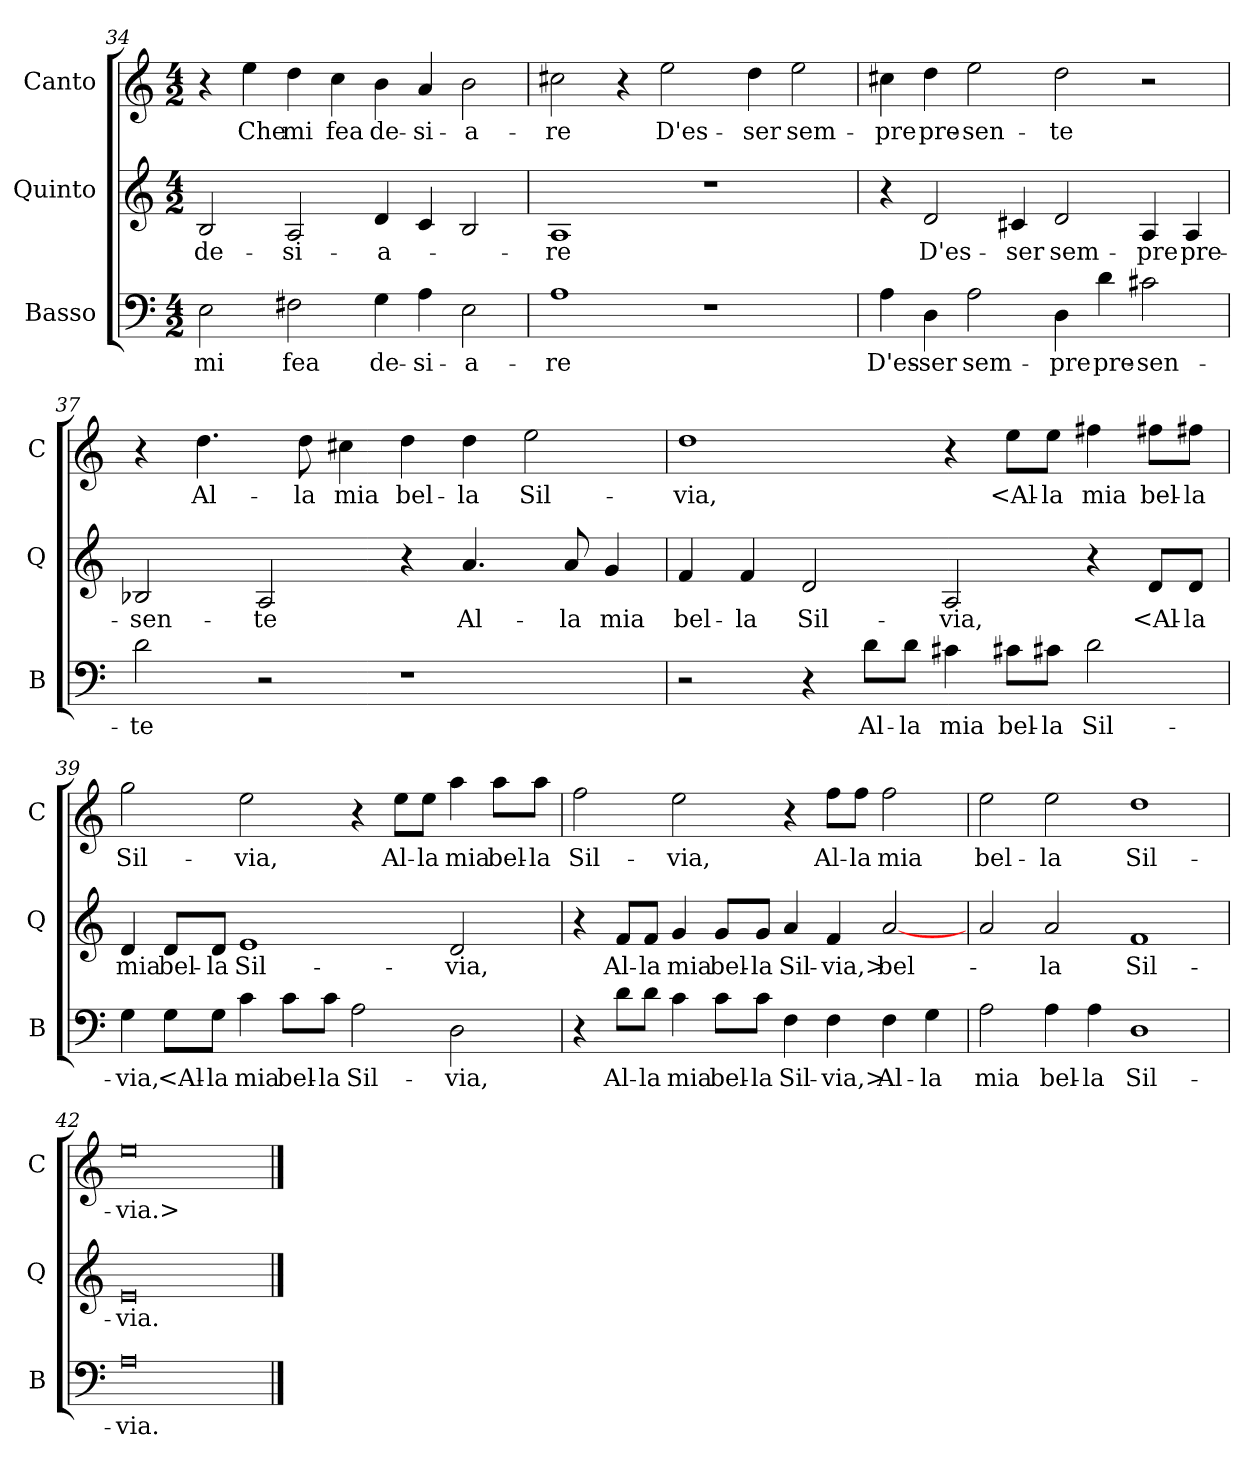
**kern	**text	**kern	**text	**kern	**text
*part3	*part3	*part2	*part2	*part1	*part1
*staff3	*staff3	*staff2	*staff2	*staff1	*staff1
*I"Basso	*	*I"Quinto	*	*I"Canto	*
*I'B	*	*I'Q	*	*I'C	*
*clefF4	*	*clefG2	*	*clefG2	*
*k[]	*	*k[]	*	*k[]	*
*M4/2	*	*M4/2	*	*M4/2	*
=34	=34	=34	=34	=34	=34
2E	mi	2B	de-	4r	.
.	.	.	.	4ee	Che
2F#X	fea	2A	-si-	4dd	mi
.	.	.	.	4cc	fea
4G	de-	4d	-a-	4b	de-
4A	-si-	4c	.	4a	-si-
2E	-a-	2B	.	2b	-a-
=35	=35	=35	=35	=35	=35
1A	-re	1A	-re	2cc#X	-re
.	.	.	.	4r	.
.	.	.	.	2ee	D'es-
1r	.	1r	.	.	.
.	.	.	.	4dd	-ser
.	.	.	.	2ee	sem-
=36	=36	=36	=36	=36	=36
4A	D'es-	4r	.	4cc#X	-pre
4D	-ser	2d	D'es-	4dd	pre-
2A	sem-	.	.	2ee	-sen-
.	.	4c#X	-ser	.	.
4D	-pre	2d	sem-	2dd	-te
4d	pre-	.	.	.	.
2c#X	-sen-	4A	-pre	2r	.
.	.	4A	pre-	.	.
=37	=37	=37	=37	=37	=37
2d	-te	2B-X	-sen-	4r	.
.	.	.	.	4.dd	Al-
2r	.	2A	-te	.	.
.	.	.	.	8dd	-la
.	.	.	.	4cc#X	mia
1r	.	4r	.	4dd	bel-
.	.	4.a	Al-	4dd	-la
.	.	.	.	2ee	Sil-
.	.	8a	-la	.	.
.	.	4g	mia	.	.
=38	=38	=38	=38	=38	=38
2r	.	4f	bel-	1dd	-via,
.	.	4f	-la	.	.
4r	.	2d	Sil-	.	.
8dL	Al-	.	.	.	.
8dJ	-la	.	.	.	.
4c#X	mia	2A	-via,	4r	.
8c#XL	bel-	.	.	8eeL	<Al-
8c#XJ	-la	.	.	8eeJ	-la
2d	Sil-	4r	.	4ff#X	mia
.	.	8dL	<Al-	8ff#XL	bel-
.	.	8dJ	-la	8ff#XJ	-la
=39	=39	=39	=39	=39	=39
4G	-via,	4d	mia	2gg	Sil-
8GL	<Al-	8dL	bel-	.	.
8GJ	-la	8dJ	-la	.	.
4c	mia	1e	Sil-	2ee	-via,
8cL	bel-	.	.	.	.
8cJ	-la	.	.	.	.
2A	Sil-	.	.	4r	.
.	.	.	.	8eeL	Al-
.	.	.	.	8eeJ	-la
2D	-via,	2d	-via,	4aa	mia
.	.	.	.	8aaL	bel-
.	.	.	.	8aaJ	-la
=40	=40	=40	=40	=40	=40
4r	.	4r	.	2ff	Sil-
8dL	Al-	8fL	Al-	.	.
8dJ	-la	8fJ	-la	.	.
4c	mia	4g	mia	2ee	-via,
8cL	bel-	8gL	bel-	.	.
8cJ	-la	8gJ	-la	.	.
4F	Sil-	4a	Sil-	4r	.
4F	-via,>	4f	-via,>	8ffL	Al-
.	.	.	.	8ffJ	-la
4F	Al-	[2a	bel-	2ff	mia
4G	-la	.	.	.	.
=41	=41	=41	=41	=41	=41
2A	mia	2a	.	2ee	bel-
4A	bel-	2a	-la	2ee	-la
4A	-la	.	.	.	.
1D	Sil-	1f	Sil-	1dd	Sil-
=42	=42	=42	=42	=42	=42
0A	-via.	0e	-via.	0ee	-via.>
==	==	==	==	==	==
*-	*-	*-	*-	*-	*-
